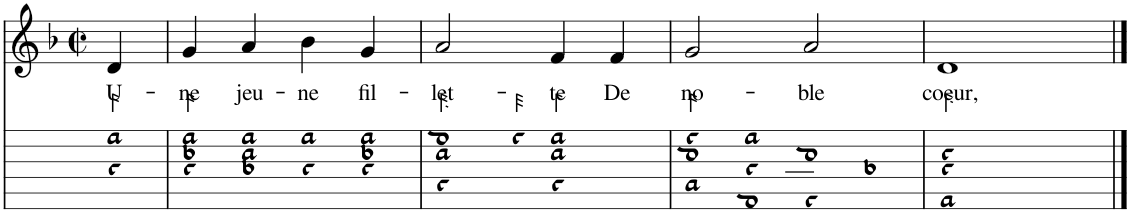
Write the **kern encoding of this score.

**kern	**kern	**text
*part2	*part1	*part1
*staff2	*staff1	*staff1
*I"Luth à 7 chœurs	*I"Voix	*
*stria6	*	*
*	*clefG2	*
*k[b-]	*k[b-]	*
*M2/2	*M2/2	*
*met(c|)	*met(c|)	*
=1	=1	=1
!	!	!LO:LY:b
4G 4d	4d/	U-
=2	=2	=2
!	!	!LO:LY:b
4G 4B- 4d	4g/	-ne
!	!	!LO:LY:b
4F# 4A 4d	4a/	jeu-
!	!	!LO:LY:b
4G 4d	4b-\	-ne
!	!	!LO:LY:b
4G 4B- 4d	4g/	fil-
=3	=3	=3
!	!	!LO:LY:b
4.D 4.A 4.f	2a/	-let-
8e	.	.
!	!	!LO:LY:b
2D 2A 2d	4f/	-te
!	!	!LO:LY:b
.	4f/	De
=4	=4	=4
!	!	!LO:LY:b
4C 4c 4e	2g/	no-
4BB- 4G 4d	.	.
!	!	!LO:LY:b
4AA 4c	2a/	-ble
4F#	.	.
=5	=5	=5
!	!	!LO:LY:b
2.GG 2.G 2.B	1d	coeur,
4r	.	.
==	==	==
*-	*-	*-
